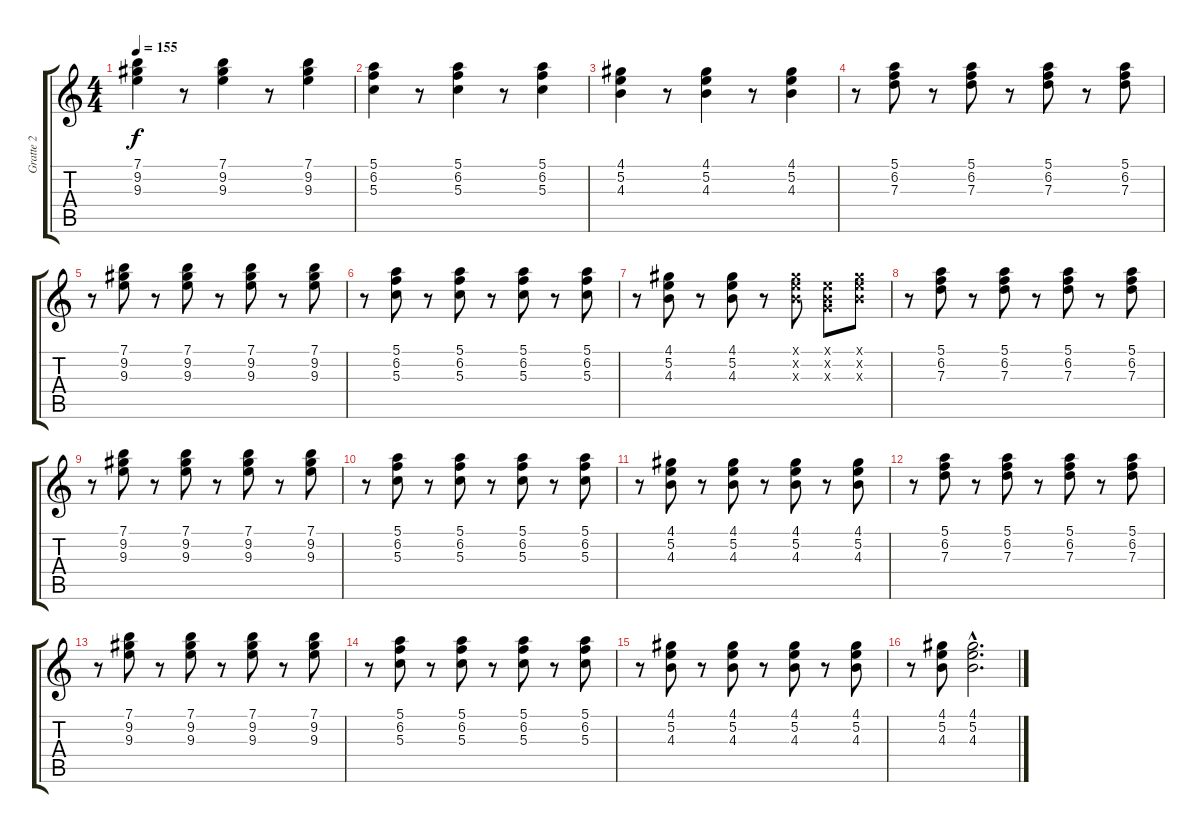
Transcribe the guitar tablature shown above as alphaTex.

\track ("Gratte 2" "Gratte 2") {instrument electricguitarmuted}
\staff {score tabs}
\tuning (E4 B3 G3 D3 A2 E2) {hide}
\ts (4 4)
\tempo 155
\clef g2
\ks c
(7.1 9.2 9.3).4{dy f} r.8 (7.1 9.2 9.3).4 r.8 (7.1 9.2 9.3).4 |
(5.1 6.2 5.3).4 r.8 (5.1 6.2 5.3).4 r.8 (5.1 6.2 5.3).4 |
(4.1 5.2 4.3).4 r.8 (4.1 5.2 4.3).4 r.8 (4.1 5.2 4.3).4 |
r.8 (5.1 6.2 7.3).8 r.8 (5.1 6.2 7.3).8 r.8 (5.1 6.2 7.3).8 r.8 (5.1 6.2 7.3).8 |
r.8 (7.1 9.2 9.3).8 r.8 (7.1 9.2 9.3).8 r.8 (7.1 9.2 9.3).8 r.8 (7.1 9.2 9.3).8 |
r.8 (5.1 6.2 5.3).8 r.8 (5.1 6.2 5.3).8 r.8 (5.1 6.2 5.3).8 r.8 (5.1 6.2 5.3).8 |
r.8 (4.1 5.2 4.3).8 r.8 (4.1 5.2 4.3).8 r.8 (4.1{x} 5.2{x} 4.3{x}).8 (0.1{x} 0.2{x} 0.3{x}).8 (4.1{x} 5.2{x} 4.3{x}).8 |
r.8 (5.1 6.2 7.3).8 r.8 (5.1 6.2 7.3).8 r.8 (5.1 6.2 7.3).8 r.8 (5.1 6.2 7.3).8 |
r.8 (7.1 9.2 9.3).8 r.8 (7.1 9.2 9.3).8 r.8 (7.1 9.2 9.3).8 r.8 (7.1 9.2 9.3).8 |
r.8 (5.1 6.2 5.3).8 r.8 (5.1 6.2 5.3).8 r.8 (5.1 6.2 5.3).8 r.8 (5.1 6.2 5.3).8 |
r.8 (4.1 5.2 4.3).8 r.8 (4.1 5.2 4.3).8 r.8 (4.1 5.2 4.3).8 r.8 (4.1 5.2 4.3).8 |
r.8 (5.1 6.2 7.3).8 r.8 (5.1 6.2 7.3).8 r.8 (5.1 6.2 7.3).8 r.8 (5.1 6.2 7.3).8 |
r.8 (7.1 9.2 9.3).8 r.8 (7.1 9.2 9.3).8 r.8 (7.1 9.2 9.3).8 r.8 (7.1 9.2 9.3).8 |
r.8 (5.1 6.2 5.3).8 r.8 (5.1 6.2 5.3).8 r.8 (5.1 6.2 5.3).8 r.8 (5.1 6.2 5.3).8 |
r.8 (4.1 5.2 4.3).8 r.8 (4.1 5.2 4.3).8 r.8 (4.1 5.2 4.3).8 r.8 (4.1 5.2 4.3).8 |
r.8 (4.1 5.2 4.3).8 (4.1{hac} 5.2{hac} 4.3{hac}).2{d}
